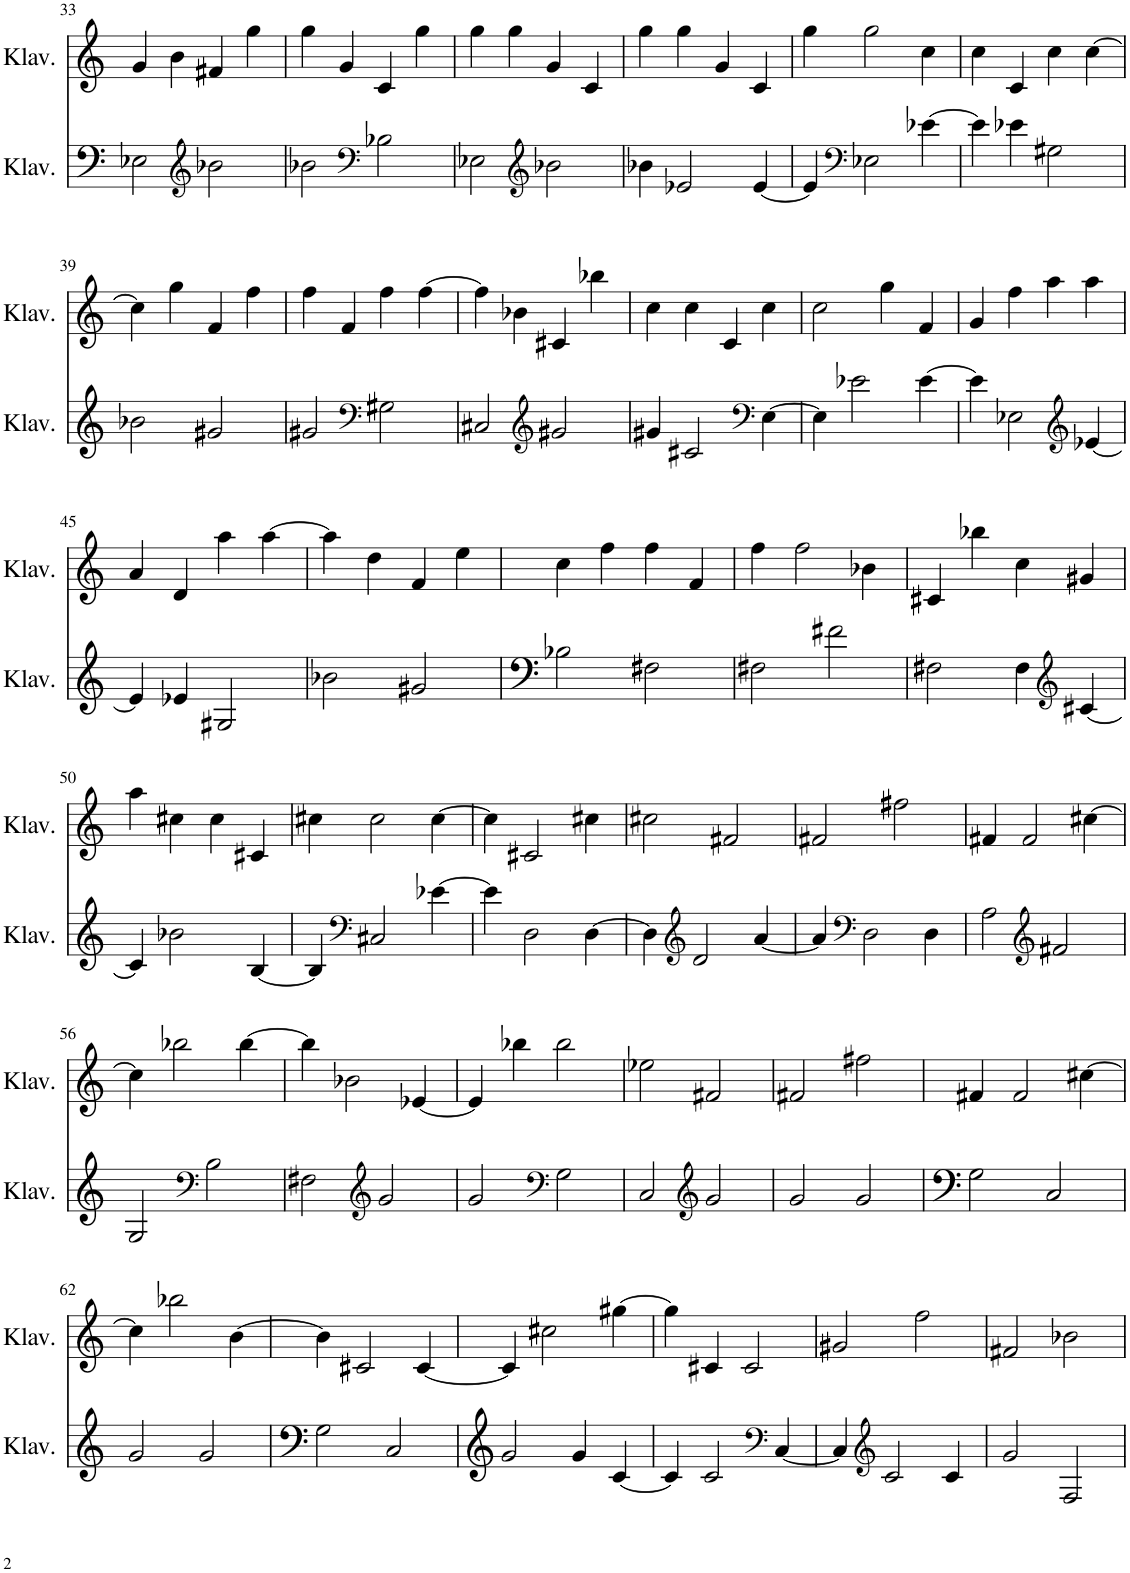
**kern	**kern
*part2	*part1
*staff2	*staff1
*I"Klavier	*I"Klavier
*I'Klav.	*I'Klav.
!!LO:PB:g=z
*clefF4	*clefG2
*k[]	*k[]
*M4/4	*M4/4
=33	=33
2E-X\	4g/
.	4b\
*clefG2	*
2b-X\	4f#X/
.	4gg\
=34	=34
2b-X\	4gg\
.	4g/
*clefF4	*
2B-X\	4c/
.	4gg\
=35	=35
2E-X\	4gg\
.	4gg\
*clefG2	*
2b-X\	4g/
.	4c/
=36	=36
4b-X\	4gg\
2e-X/	4gg\
.	4g/
[4e-/	4c/
=37	=37
4e-/]	4gg\
*clefF4	*
2E-X\	2gg\
[4e-X\	4cc\
=38	=38
4e-\]	4cc\
4e-X\	4c/
2G#X\	4cc\
.	[4cc\
!!LO:LB:g=z
=39	=39
2b-X\	4cc\]
.	4gg\
2g#X/	4f/
.	4ff\
=40	=40
2g#X/	4ff\
.	4f/
*clefF4	*
2G#X\	4ff\
.	[4ff\
=41	=41
2C#X/	4ff\]
.	4b-X\
*clefG2	*
2g#X/	4c#X/
.	4bb-X\
=42	=42
4g#X/	4cc\
2c#X/	4cc\
.	4c/
*clefF4	*
[4E\	4cc\
=43	=43
4E\]	2cc\
2e-X\	.
.	4gg\
[4e-\	4f/
=44	=44
4e-\]	4g/
2E-X\	4ff\
.	4aa\
*clefG2	*
[4e-X/	4aa\
!!LO:LB:g=z
=45	=45
4e-/]	4a/
4e-X/	4d/
2G#X/	4aa\
.	[4aa\
=46	=46
2b-X\	4aa\]
.	4dd\
2g#X/	4f/
.	4ee\
=47	=47
2B-X\	4cc\
.	4ff\
2F#X\	4ff\
.	4f/
=48	=48
2F#X\	4ff\
.	2ff\
2f#X\	.
.	4b-X\
=49	=49
2F#X\	4c#X/
.	4bb-X\
4F#\	4cc\
*clefG2	*
[4c#X/	4g#X/
!!LO:LB:g=z
=50	=50
4c#/]	4aa\
2b-X\	4cc#X\
.	4cc#\
[4B/	4c#X/
=51	=51
4B/]	4cc#X\
*clefF4	*
2C#X/	2cc#\
[4e-X\	[4cc#\
=52	=52
4e-\]	4cc#\]
2D\	2c#X/
[4D\	4cc#X\
=53	=53
4D\]	2cc#X\
*clefG2	*
2d/	.
.	2f#X/
[4a/	.
=54	=54
4a/]	2f#X/
*clefF4	*
2D\	.
.	2ff#X\
4D\	.
=55	=55
2A\	4f#X/
.	2f#/
*clefG2	*
2f#X/	.
.	[4cc#X\
!!LO:LB:g=z
=56	=56
2G/	4cc#\]
.	2bb-X\
*clefF4	*
2B\	.
.	[4bb-\
=57	=57
2F#X\	4bb-\]
.	2b-X\
*clefG2	*
2g/	.
.	[4e-X/
=58	=58
2g/	4e-/]
.	4bb-X\
*clefF4	*
2G\	2bb-\
=59	=59
2C/	2ee-X\
*clefG2	*
2g/	2f#X/
=60	=60
2g/	2f#X/
2g/	2ff#X\
=61	=61
2G\	4f#X/
.	2f#/
2C/	.
.	[4cc#X\
!!LO:LB:g=z
=62	=62
2g/	4cc#\]
.	2bb-X\
2g/	.
.	[4b\
=63	=63
2G\	4b\]
.	2c#X/
2C/	.
.	[4c#/
=64	=64
2g/	4c#/]
.	2cc#X\
4g/	.
[4c/	[4gg#X\
=65	=65
4c/]	4gg#\]
2c/	4c#X/
.	2c#/
*clefF4	*
[4C/	.
=66	=66
4C/]	2g#X/
*clefG2	*
2c/	.
.	2ff\
4c/	.
=67	=67
2g/	2f#X/
2F/	2b-X\
=	=
*-	*-
